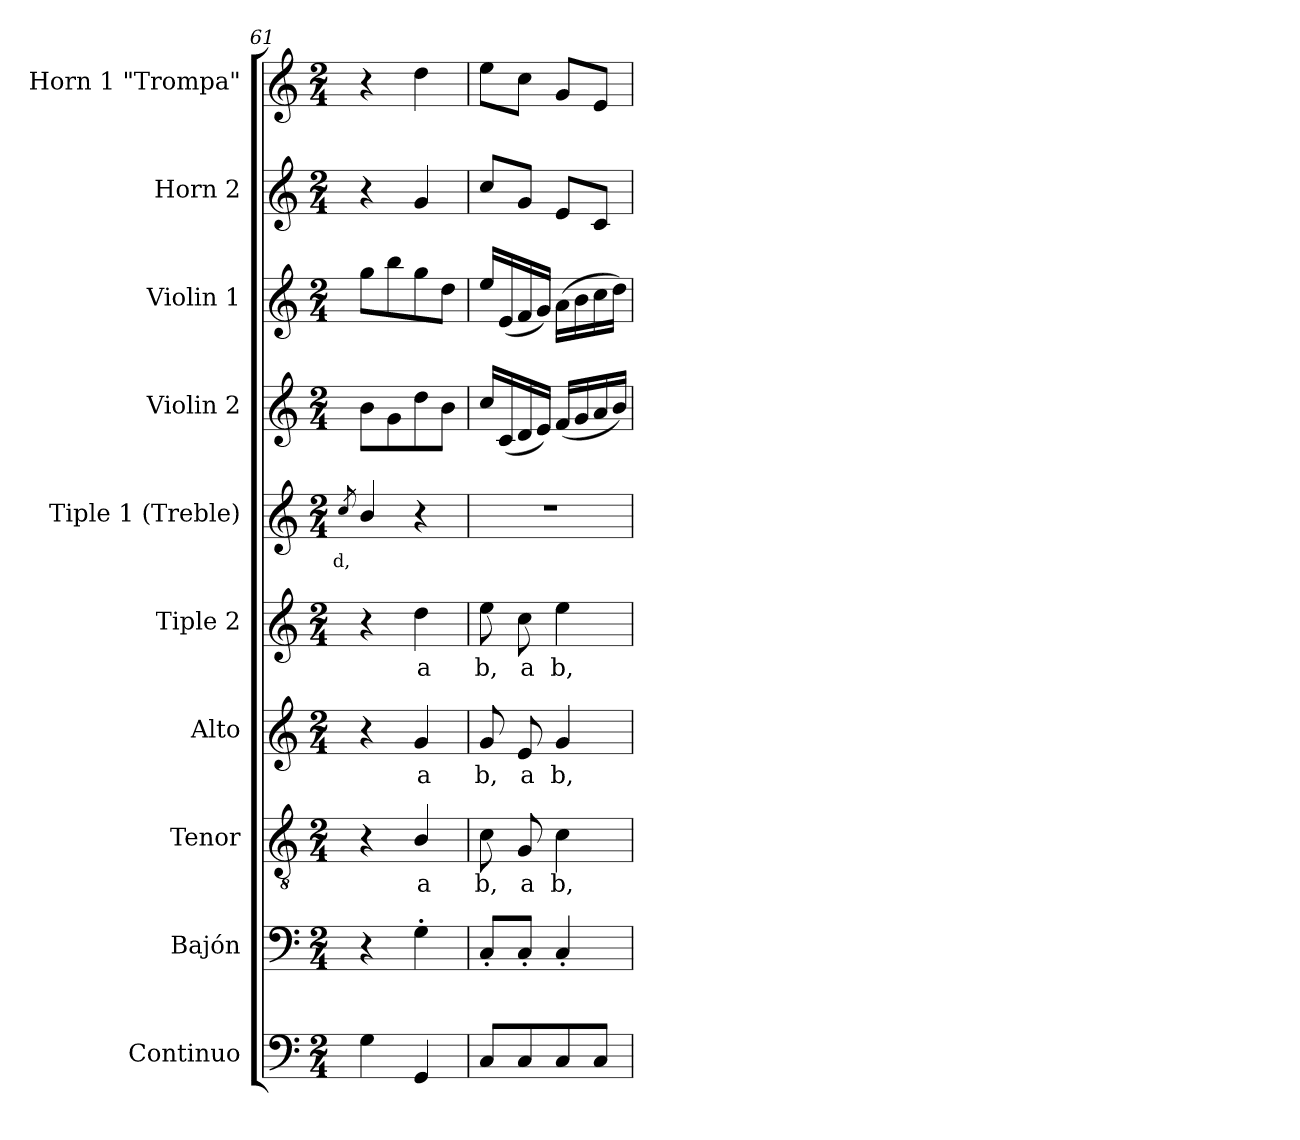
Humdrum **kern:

**kern	**kern	**kern	**text	**kern	**text	**kern	**text	**kern	**text	**kern	**kern	**kern	**kern
*part10	*part9	*part8	*part8	*part7	*part7	*part6	*part6	*part5	*part5	*part4	*part3	*part2	*part1
*staff10	*staff9	*staff8	*staff8	*staff7	*staff7	*staff6	*staff6	*staff5	*staff5	*staff4	*staff3	*staff2	*staff1
*I"Continuo	*I"Bajón	*I"Tenor	*	*I"Alto	*	*I"Tiple 2	*	*I"Tiple 1 (Treble)	*	*I"Violin 2	*I"Violin 1	*I"Horn 2	*I"Horn 1 "Trompa"
*I'Cont.	*	*I'T.	*	*I'A.	*	*	*	*	*	*I'Vln. 2	*I'Vln. 1	*I'Hn 1.	*I'Hn 1.
*clefF4	*clefF4	*clefGv2	*	*clefG2	*	*clefG2	*	*clefG2	*	*clefG2	*clefG2	*clefG2	*clefG2
*	*	*ITrd7c12	*	*	*	*	*	*	*	*	*	*ITrd7c12	*ITrd7c12
*k[]	*k[]	*k[]	*	*k[]	*	*k[]	*	*k[]	*	*k[]	*k[]	*k[]	*k[]
*C:	*C:	*C:	*	*C:	*	*C:	*	*C:	*	*C:	*C:	*C:	*C:
*M2/4	*M2/4	*M2/4	*	*M2/4	*	*M2/4	*	*M2/4	*	*M2/4	*M2/4	*M2/4	*M2/4
=61	=61	=61	=61	=61	=61	=61	=61	=61	=61	=61	=61	=61	=61
!	!	!	!	!	!	!	!	!	!LO:LY:b:color=#000000	!	!	!	!
.	.	.	.	.	.	.	.	8qcci/	d,	.	.	.	.
4Gi\	4r	4r	.	4r	.	4r	.	4bi/	.	8bi\L	8ggi\L	4r	4r
.	.	.	.	.	.	.	.	.	.	8gi\	8bbi\	.	.
!	!	!	!LO:LY:b:color=#000000	!	!	!	!	!	!	!	!	!	!
!	!	!	!	!	!LO:LY:b:color=#000000	!	!	!	!	!	!	!	!
!	!	!	!	!	!	!	!LO:LY:b:color=#000000	!	!	!	!	!	!
4GGi/	4G'i\	4BBi/	a	4gi/	a	4ddi\	a	4r	.	8ddi\	8ggi\	4Gi/	4di\
.	.	.	.	.	.	.	.	.	.	8bi\J	8ddi\J	.	.
!!LO:PB:g=z
=62	=62	=62	=62	=62	=62	=62	=62	=62	=62	=62	=62	=62	=62
!	!	!	!LO:LY:b:color=#000000	!	!	!	!	!	!	!	!	!	!
!	!	!	!	!	!LO:LY:b:color=#000000	!	!	!	!	!	!	!	!
!	!	!	!	!	!	!	!LO:LY:b:color=#000000	!LO:N:vis=1	!	!	!	!	!
8Ci/L	8C'i/L	8Ci\	b,	8gi/	b,	8eei\	b,	2r	.	16cci/LL	16eei/LL	8ci/L	8ei\L
.	.	.	.	.	.	.	.	.	.	(16ci/	(16ei/	.	.
!	!	!	!LO:LY:b:color=#000000	!	!	!	!	!	!	!	!	!	!
!	!	!	!	!	!LO:LY:b:color=#000000	!	!	!	!	!	!	!	!
!	!	!	!	!	!	!	!LO:LY:b:color=#000000	!	!	!	!	!	!
8Ci/	8C'i/J	8GGi/	a	8ei/	a	8cci\	a	.	.	16di/	16fi/	8Gi/J	8ci\J
.	.	.	.	.	.	.	.	.	.	16ei/JJ)	16gi/JJ)	.	.
!	!	!	!LO:LY:b:color=#000000	!	!	!	!	!	!	!	!	!	!
!	!	!	!	!	!LO:LY:b:color=#000000	!	!	!	!	!	!	!	!
!	!	!	!	!	!	!	!LO:LY:b:color=#000000	!	!	!	!	!	!
8Ci/	4C'i/	4Ci\	b,	4gi/	b,	4eei\	b,	.	.	(16fi/LL	(16ai\LL	8Ei/L	8Gi/L
.	.	.	.	.	.	.	.	.	.	16gi/	16bi\	.	.
8Ci/J	.	.	.	.	.	.	.	.	.	16ai/	16cci\	8Ci/J	8Ei/J
.	.	.	.	.	.	.	.	.	.	16bi/JJ)	16ddi\JJ)	.	.
=	=	=	=	=	=	=	=	=	=	=	=	=	=
*-	*-	*-	*-	*-	*-	*-	*-	*-	*-	*-	*-	*-	*-
